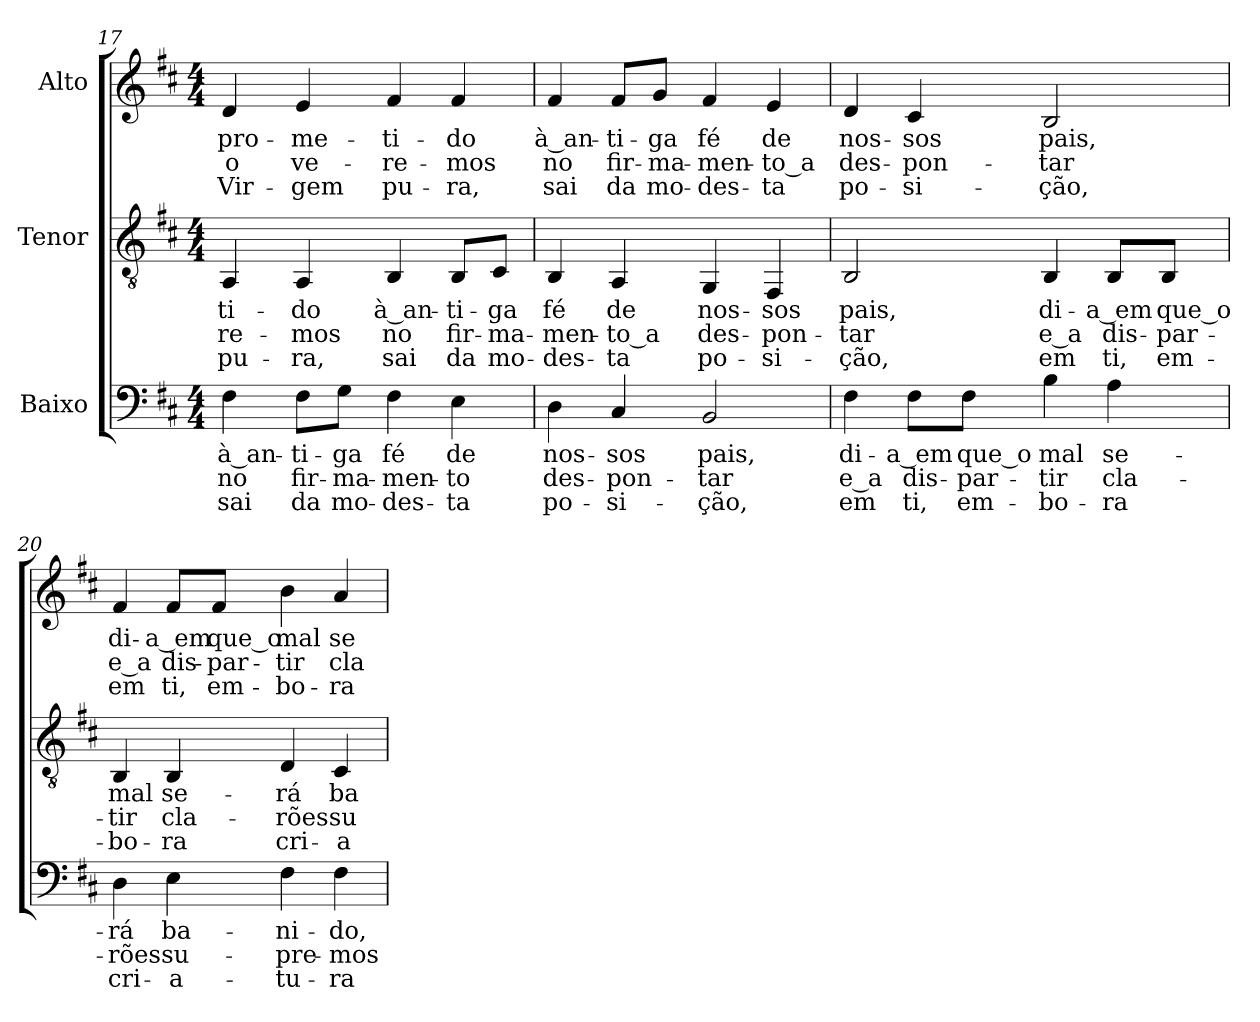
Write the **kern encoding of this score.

**kern	**text	**text	**text	**kern	**text	**text	**text	**kern	**text	**text	**text
*part3	*part3	*part3	*part3	*part2	*part2	*part2	*part2	*part1	*part1	*part1	*part1
*staff3	*staff3	*staff3	*staff3	*staff2	*staff2	*staff2	*staff2	*staff1	*staff1	*staff1	*staff1
*I"Baixo	*	*	*	*I"Tenor	*	*	*	*I"Alto	*	*	*
*clefF4	*	*	*	*clefGv2	*	*	*	*clefG2	*	*	*
*k[f#c#]	*	*	*	*k[f#c#]	*	*	*	*k[f#c#]	*	*	*
*b:	*	*	*	*b:	*	*	*	*b:	*	*	*
*M4/4	*	*	*	*M4/4	*	*	*	*M4/4	*	*	*
=17	=17	=17	=17	=17	=17	=17	=17	=17	=17	=17	=17
!	!LO:LY:b:color=#000000	!LO:LY:b:color=#000000	!LO:LY:b:color=#000000	!	!	!	!	!	!	!	!
!	!	!	!	!	!LO:LY:b:color=#000000	!LO:LY:b:color=#000000	!LO:LY:b:color=#000000	!	!	!	!
!	!	!	!	!	!	!	!	!	!LO:LY:b:color=#000000	!LO:LY:b:color=#000000	!LO:LY:b:color=#000000
4F#i\	à_an-	no	sai	4AAi/	-ti-	-re-	pu-	4di/	pro-	o	Vir-
!	!LO:LY:b:color=#000000	!LO:LY:b:color=#000000	!LO:LY:b:color=#000000	!	!	!	!	!	!	!	!
!	!	!	!	!	!LO:LY:b:color=#000000	!LO:LY:b:color=#000000	!LO:LY:b:color=#000000	!	!	!	!
!	!	!	!	!	!	!	!	!	!LO:LY:b:color=#000000	!LO:LY:b:color=#000000	!LO:LY:b:color=#000000
8F#i\L	-ti-	fir-	da	4AAi/	-do	-mos	-ra,	4ei/	-me-	ve-	-gem
!	!LO:LY:b:color=#000000	!LO:LY:b:color=#000000	!LO:LY:b:color=#000000	!	!	!	!	!	!	!	!
8Gi\J	-ga	-ma-	mo-	.	.	.	.	.	.	.	.
!	!LO:LY:b:color=#000000	!LO:LY:b:color=#000000	!LO:LY:b:color=#000000	!	!	!	!	!	!	!	!
!	!	!	!	!	!LO:LY:b:color=#000000	!LO:LY:b:color=#000000	!LO:LY:b:color=#000000	!	!	!	!
!	!	!	!	!	!	!	!	!	!LO:LY:b:color=#000000	!LO:LY:b:color=#000000	!LO:LY:b:color=#000000
4F#i\	fé	-men-	-des-	4BBi/	à_an-	no	sai	4f#i/	-ti-	-re-	pu-
!	!LO:LY:b:color=#000000	!LO:LY:b:color=#000000	!LO:LY:b:color=#000000	!	!	!	!	!	!	!	!
!	!	!	!	!	!LO:LY:b:color=#000000	!LO:LY:b:color=#000000	!LO:LY:b:color=#000000	!	!	!	!
!	!	!	!	!	!	!	!	!	!LO:LY:b:color=#000000	!LO:LY:b:color=#000000	!LO:LY:b:color=#000000
4Ei\	de	-to	-ta	8BBi/L	-ti-	fir-	da	4f#i/	-do	-mos	-ra,
!	!	!	!	!	!LO:LY:b:color=#000000	!LO:LY:b:color=#000000	!LO:LY:b:color=#000000	!	!	!	!
.	.	.	.	8C#i/J	-ga	-ma-	mo-	.	.	.	.
=18	=18	=18	=18	=18	=18	=18	=18	=18	=18	=18	=18
!	!LO:LY:b:color=#000000	!LO:LY:b:color=#000000	!LO:LY:b:color=#000000	!	!	!	!	!	!	!	!
!	!	!	!	!	!LO:LY:b:color=#000000	!LO:LY:b:color=#000000	!LO:LY:b:color=#000000	!	!	!	!
!	!	!	!	!	!	!	!	!	!LO:LY:b:color=#000000	!LO:LY:b:color=#000000	!LO:LY:b:color=#000000
4Di\	nos-	des-	po-	4BBi/	fé	-men-	-des-	4f#i/	à_an-	no	sai
!	!LO:LY:b:color=#000000	!LO:LY:b:color=#000000	!LO:LY:b:color=#000000	!	!	!	!	!	!	!	!
!	!	!	!	!	!LO:LY:b:color=#000000	!LO:LY:b:color=#000000	!LO:LY:b:color=#000000	!	!	!	!
!	!	!	!	!	!	!	!	!	!LO:LY:b:color=#000000	!LO:LY:b:color=#000000	!LO:LY:b:color=#000000
4C#i/	-sos	-pon-	-si-	4AAi/	de	-to_a	-ta	8f#i/L	-ti-	fir-	da
!	!	!	!	!	!	!	!	!	!LO:LY:b:color=#000000	!LO:LY:b:color=#000000	!LO:LY:b:color=#000000
.	.	.	.	.	.	.	.	8gi/J	-ga	-ma-	mo-
!	!LO:LY:b:color=#000000	!LO:LY:b:color=#000000	!LO:LY:b:color=#000000	!	!	!	!	!	!	!	!
!	!	!	!	!	!LO:LY:b:color=#000000	!LO:LY:b:color=#000000	!LO:LY:b:color=#000000	!	!	!	!
!	!	!	!	!	!	!	!	!	!LO:LY:b:color=#000000	!LO:LY:b:color=#000000	!LO:LY:b:color=#000000
2BBi/	pais,	-tar	-ção,	4GGi/	nos-	des-	po-	4f#i/	fé	-men-	-des-
!	!	!	!	!	!LO:LY:b:color=#000000	!LO:LY:b:color=#000000	!LO:LY:b:color=#000000	!	!	!	!
!	!	!	!	!	!	!	!	!	!LO:LY:b:color=#000000	!LO:LY:b:color=#000000	!LO:LY:b:color=#000000
.	.	.	.	4FF#i/	-sos	-pon-	-si-	4ei/	de	-to_a	-ta
!!LO:LB:g=z
=19	=19	=19	=19	=19	=19	=19	=19	=19	=19	=19	=19
!	!LO:LY:b:color=#000000	!LO:LY:b:color=#000000	!LO:LY:b:color=#000000	!	!	!	!	!	!	!	!
!	!	!	!	!	!LO:LY:b:color=#000000	!LO:LY:b:color=#000000	!LO:LY:b:color=#000000	!	!	!	!
!	!	!	!	!	!	!	!	!	!LO:LY:b:color=#000000	!LO:LY:b:color=#000000	!LO:LY:b:color=#000000
4F#i\	di-	e_a	em	2BBi/	pais,	-tar	-ção,	4di/	nos-	des-	po-
!	!LO:LY:b:color=#000000	!LO:LY:b:color=#000000	!LO:LY:b:color=#000000	!	!	!	!	!	!	!	!
!	!	!	!	!	!	!	!	!	!LO:LY:b:color=#000000	!LO:LY:b:color=#000000	!LO:LY:b:color=#000000
8F#i\L	-a_em	dis-	ti,	.	.	.	.	4c#i/	-sos	-pon-	-si-
!	!LO:LY:b:color=#000000	!LO:LY:b:color=#000000	!LO:LY:b:color=#000000	!	!	!	!	!	!	!	!
8F#i\J	que_o	-par-	em-	.	.	.	.	.	.	.	.
!	!LO:LY:b:color=#000000	!LO:LY:b:color=#000000	!LO:LY:b:color=#000000	!	!	!	!	!	!	!	!
!	!	!	!	!	!LO:LY:b:color=#000000	!LO:LY:b:color=#000000	!LO:LY:b:color=#000000	!	!	!	!
!	!	!	!	!	!	!	!	!	!LO:LY:b:color=#000000	!LO:LY:b:color=#000000	!LO:LY:b:color=#000000
4Bi\	mal	-tir	-bo-	4BBi/	di-	e_a	em	2Bi/	pais,	-tar	-ção,
!	!LO:LY:b:color=#000000	!LO:LY:b:color=#000000	!LO:LY:b:color=#000000	!	!	!	!	!	!	!	!
!	!	!	!	!	!LO:LY:b:color=#000000	!LO:LY:b:color=#000000	!LO:LY:b:color=#000000	!	!	!	!
4Ai\	se-	cla-	-ra	8BBi/L	-a_em	dis-	ti,	.	.	.	.
!	!	!	!	!	!LO:LY:b:color=#000000	!LO:LY:b:color=#000000	!LO:LY:b:color=#000000	!	!	!	!
.	.	.	.	8BBi/J	que_o	-par-	em-	.	.	.	.
=20	=20	=20	=20	=20	=20	=20	=20	=20	=20	=20	=20
!	!LO:LY:b:color=#000000	!LO:LY:b:color=#000000	!LO:LY:b:color=#000000	!	!	!	!	!	!	!	!
!	!	!	!	!	!LO:LY:b:color=#000000	!LO:LY:b:color=#000000	!LO:LY:b:color=#000000	!	!	!	!
!	!	!	!	!	!	!	!	!	!LO:LY:b:color=#000000	!LO:LY:b:color=#000000	!LO:LY:b:color=#000000
4Di\	-rá	-rões	cri-	4BBi/	mal	-tir	-bo-	4f#i/	di-	e_a	em
!	!LO:LY:b:color=#000000	!LO:LY:b:color=#000000	!LO:LY:b:color=#000000	!	!	!	!	!	!	!	!
!	!	!	!	!	!LO:LY:b:color=#000000	!LO:LY:b:color=#000000	!LO:LY:b:color=#000000	!	!	!	!
!	!	!	!	!	!	!	!	!	!LO:LY:b:color=#000000	!LO:LY:b:color=#000000	!LO:LY:b:color=#000000
4Ei\	ba-	su-	-a-	4BBi/	se-	cla-	-ra	8f#i/L	-a_em	dis-	ti,
!	!	!	!	!	!	!	!	!	!LO:LY:b:color=#000000	!LO:LY:b:color=#000000	!LO:LY:b:color=#000000
.	.	.	.	.	.	.	.	8f#i/J	que_o	-par-	em-
!	!LO:LY:b:color=#000000	!LO:LY:b:color=#000000	!LO:LY:b:color=#000000	!	!	!	!	!	!	!	!
!	!	!	!	!	!LO:LY:b:color=#000000	!LO:LY:b:color=#000000	!LO:LY:b:color=#000000	!	!	!	!
!	!	!	!	!	!	!	!	!	!LO:LY:b:color=#000000	!LO:LY:b:color=#000000	!LO:LY:b:color=#000000
4F#i\	-ni-	-pre-	-tu-	4Di/	-rá	-rões	cri-	4bi\	mal	-tir	-bo-
!	!LO:LY:b:color=#000000	!LO:LY:b:color=#000000	!LO:LY:b:color=#000000	!	!	!	!	!	!	!	!
!	!	!	!	!	!LO:LY:b:color=#000000	!LO:LY:b:color=#000000	!LO:LY:b:color=#000000	!	!	!	!
!	!	!	!	!	!	!	!	!	!LO:LY:b:color=#000000	!LO:LY:b:color=#000000	!LO:LY:b:color=#000000
4F#i\	-do,	-mos	-ra	4C#i/	ba-	su-	-a-	4ai/	se-	cla-	-ra
=	=	=	=	=	=	=	=	=	=	=	=
*-	*-	*-	*-	*-	*-	*-	*-	*-	*-	*-	*-
